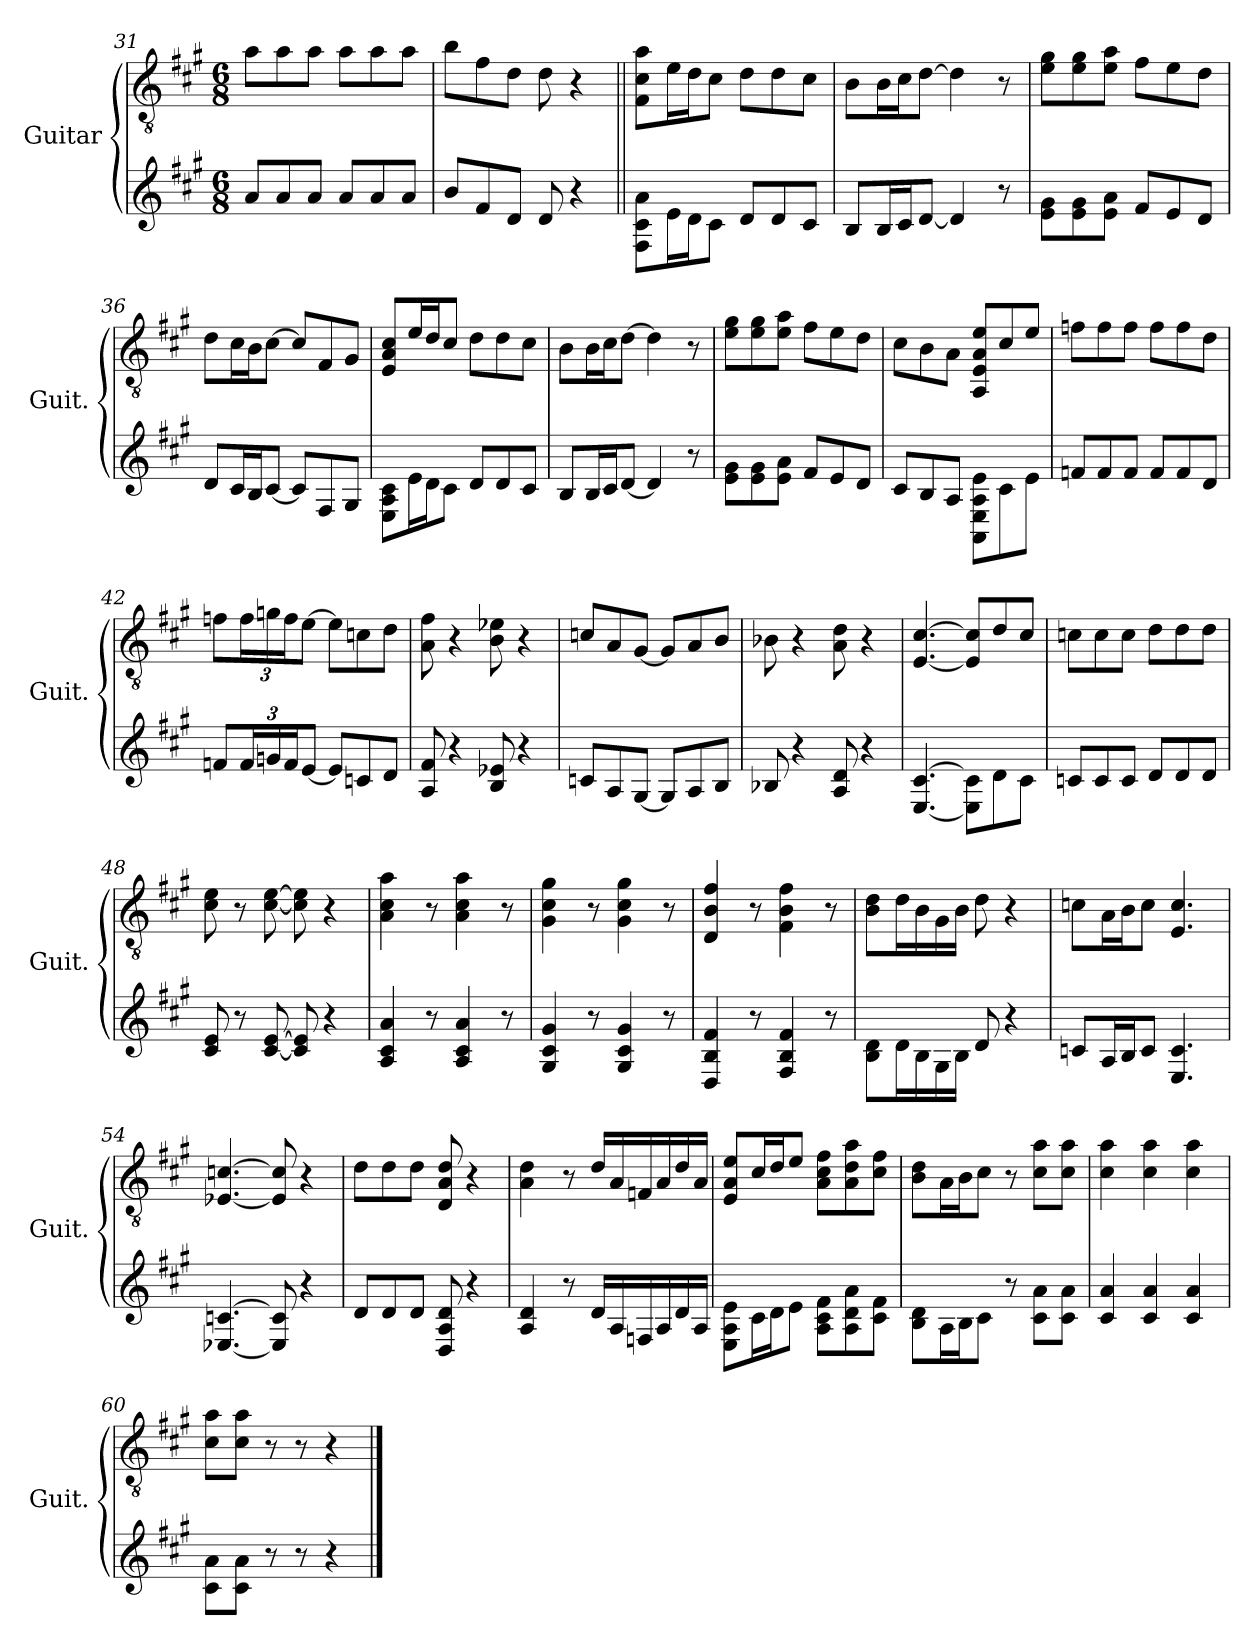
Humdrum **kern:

**kern	**kern
*part1	*part1
*staff2	*staff1
*I"Guitar	*
*I'Guit.	*
*	*clefGv2
*k[f#c#g#]	*k[f#c#g#]
*M6/8	*M6/8
=31	=31
8aL	8a\L
8a	8a\
8aJ	8a\J
8aL	8a\L
8a	8a\
8aJ	8a\J
!!LO:LB:g=z
=32	=32
8bL	8b\L
8f#	8f#\
8dJ	8d\J
8d	8d\
4r	4r
=33||	=33||
8F#\ 8c#\ 8a\L	8F#\ 8c#\ 8a\L
16eL	16e\L
16dJ	16d\J
8c#J	8c#\J
8dL	8d\L
8d	8d\
8c#J	8c#\J
=34	=34
8BL	8B\L
16BL	16B\L
16c#J	16c#\J
[8dJ	[8d\J
4d]	4d\]
8r	8r
=35	=35
8e\ 8g#\L	8e\ 8g#\L
8e\ 8g#\	8e\ 8g#\
8e\ 8a\J	8e\ 8a\J
8f#L	8f#\L
8e	8e\
8dJ	8d\J
!!LO:PB:g=z
=36	=36
8dL	8d\L
16c#L	16c#\L
16BJ	16B\J
[8c#J	[8c#\J
8c#L]	8c#/L]
8F#	8F#/
8G#J	8G#/J
=37	=37
8E\ 8A\ 8c#\L	8E/ 8A/ 8c#/L
16eL	16e/L
16dJ	16d/J
8c#J	8c#/J
8dL	8d\L
8d	8d\
8c#J	8c#\J
=38	=38
8BL	8B\L
16BL	16B\L
16c#J	16c#\J
[8dJ	[8d\J
4d]	4d\]
8r	8r
=39	=39
8e\ 8g#\L	8e\ 8g#\L
8e\ 8g#\	8e\ 8g#\
8e\ 8a\J	8e\ 8a\J
8f#L	8f#\L
8e	8e\
8dJ	8d\J
!!LO:LB:g=z
=40	=40
8c#L	8c#\L
8B	8B\
8AJ	8A\J
8AA\ 8E\ 8A\ 8e\L	8AA/ 8E/ 8A/ 8e/L
8c#	8c#/
8eJ	8e/J
=41	=41
8fnL	8fn\L
8f	8f\
8fJ	8f\J
8fL	8f\L
8f	8f\
8dJ	8d\J
=42	=42
8fnL	8fn\L
*Xbrackettup	*Xbrackettup
24fL	24f\L
24gn	24gn\
24fJ	24f\J
[8eJ	[8e\J
8eL]	8e\L]
8cn	8cn\
8dJ	8d\J
!!LO:LB:g=z
=43	=43
8A 8f#	8A\ 8f#\
4r	4r
8B 8e-X	8B\ 8e-X\
4r	4r
=44	=44
8cnL	8cn/L
8A	8A/
[8G#J	[8G#/J
8G#L]	8G#/L]
8A	8A/
8BJ	8B/J
=45	=45
8B-X	8B-X\
4r	4r
8A 8d	8A\ 8d\
4r	4r
!!LO:LB:g=z
=46	=46
[4.E [4.c#	[4.E/ [4.c#/
8E]\ 8c#]\L	8E/] 8c#/]L
8d	8d/
8c#J	8c#/J
=47	=47
8cL	8cn\L
8c	8c\
8cJ	8c\J
8dL	8d\L
8d	8d\
8dJ	8d\J
=48	=48
8c# 8e	8c#\ 8e\
8r	8r
[8c# [8e	[8c#\ [8e\
8c#] 8e]	8c#\] 8e\]
4r	4r
=49	=49
4A 4c# 4a	4A\ 4c#\ 4a\
8r	8r
4A 4c# 4a	4A\ 4c#\ 4a\
8r	8r
!!LO:LB:g=z
=50	=50
4G# 4c# 4g#	4G#\ 4c#\ 4g#\
8r	8r
4G# 4c# 4g#	4G#\ 4c#\ 4g#\
8r	8r
=51	=51
4D 4B 4f#	4D/ 4B/ 4f#/
8r	8r
4F# 4B 4f#	4F#\ 4B\ 4f#\
8r	8r
=52	=52
8B\ 8d\L	8B\ 8d\L
16dL	16d\L
16B	16B\
16G#	16G#\
16BJJ	16B\JJ
8d	8d\
4r	4r
=53	=53
8cL	8cn\L
16AL	16A\L
16BJ	16B\J
8cJ	8c\J
4.E 4.c	4.E/ 4.c/
!!LO:PB:g=z
=54	=54
[4.E- [4.c	[4.E-X/ [4.cn/
8E-] 8c]	8E-/] 8c/]
4r	4r
=55	=55
8dL	8d\L
8d	8d\
8dJ	8d\J
8D 8A 8d	8D/ 8A/ 8d/
4r	4r
=56	=56
4A 4d	4A\ 4d\
8r	8r
16dLL	16d/LL
16A	16A/
16F	16Fn/
16A	16A/
16d	16d/
16AJJ	16A/JJ
!!LO:LB:g=z
=57	=57
8E\ 8A\ 8e\L	8E/ 8A/ 8e/L
16c#L	16c#/L
16dJ	16d/J
8eJ	8e/J
8A\ 8c#\ 8f#\L	8A\ 8c#\ 8f#\L
8A\ 8d\ 8a\	8A\ 8d\ 8a\
8c#\ 8f#\J	8c#\ 8f#\J
=58	=58
8B\ 8d\L	8B\ 8d\L
16AL	16A\L
16BJ	16B\J
8c#J	8c#\J
8r	8r
8c#\ 8a\L	8c#\ 8a\L
8c#\ 8a\J	8c#\ 8a\J
=59	=59
4c# 4a	4c#\ 4a\
4c# 4a	4c#\ 4a\
4c# 4a	4c#\ 4a\
=60	=60
8c#\ 8a\L	8c#\ 8a\L
8c#\ 8a\J	8c#\ 8a\J
8r	8r
8r	8r
4r	4r
==	==
*-	*-
